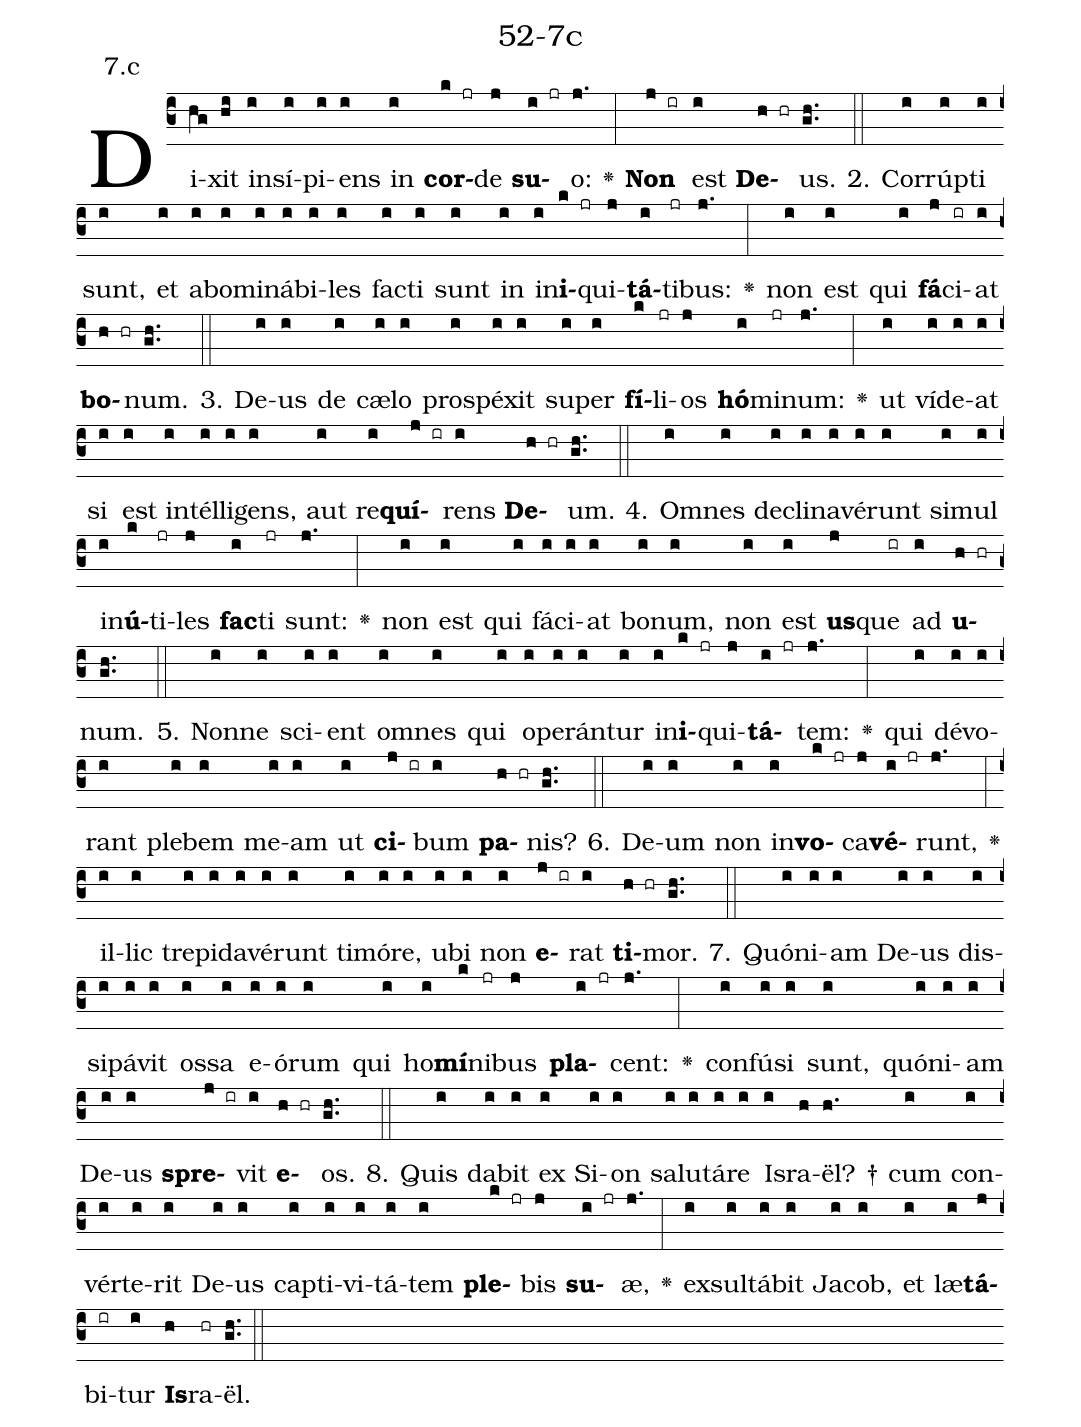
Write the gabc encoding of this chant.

name: 52-7c;
annotation: 7.c;
%%
(c3)Di(hg)xit(hi) in(i)sí(i)pi(i)ens(i) in(i) <b>cor</b>(k jr)de(j) <b>su</b>(i jr)o:(j.) <v>\greheightstar</v>(:) <b>Non</b>(j ir) est(i) <b>De</b>(h hr)us.(gh..) (::)
2. Cor(i)rúp(i)ti(i) sunt,(i) et(i) ab(i)o(i)mi(i)ná(i)bi(i)les(i) fac(i)ti(i) sunt(i) in(i) in(i)<b>i</b>(k jr)qui(j)<b>tá</b>(i)ti(jr)bus:(j.) <v>\greheightstar</v>(:) non(i) est(i) qui(i) <b>fá</b>(j)ci(ir)at(i) <b>bo</b>(h hr)num.(gh..) (::)
3. De(i)us(i) de(i) cæ(i)lo(i) pro(i)spé(i)xit(i) su(i)per(i) <b>fí</b>(k)li(jr)os(j) <b>hó</b>(i)mi(jr)num:(j.) <v>\greheightstar</v>(:) ut(i) ví(i)de(i)at(i) si(i) est(i) in(i)tél(i)li(i)gens,(i) aut(i) re(i)<b>quí</b>(j ir)rens(i) <b>De</b>(h hr)um.(gh..) (::)
4. Om(i)nes(i) de(i)cli(i)na(i)vé(i)runt(i) si(i)mul(i) in(i)<b>ú</b>(k)ti(jr)les(j) <b>fac</b>(i)ti(jr) sunt:(j.) <v>\greheightstar</v>(:) non(i) est(i) qui(i) fá(i)ci(i)at(i) bo(i)num,(i) non(i) est(i) <b>us</b>(j)que(ir) ad(i) <b>u</b>(h hr)num.(gh..) (::)
5. Non(i)ne(i) sci(i)ent(i) om(i)nes(i) qui(i) o(i)pe(i)rán(i)tur(i) in(i)<b>i</b>(k jr)qui(j)<b>tá</b>(i jr)tem:(j.) <v>\greheightstar</v>(:) qui(i) dé(i)vo(i)rant(i) ple(i)bem(i) me(i)am(i) ut(i) <b>ci</b>(j ir)bum(i) <b>pa</b>(h hr)nis?(gh..) (::)
6. De(i)um(i) non(i) in(i)<b>vo</b>(k jr)ca(j)<b>vé</b>(i jr)runt,(j.) <v>\greheightstar</v>(:) il(i)lic(i) tre(i)pi(i)da(i)vé(i)runt(i) ti(i)mó(i)re,(i) u(i)bi(i) non(i) <b>e</b>(j ir)rat(i) <b>ti</b>(h hr)mor.(gh..) (::)
7. Quón(i)i(i)am(i) De(i)us(i) dis(i)si(i)pá(i)vit(i) os(i)sa(i) e(i)ó(i)rum(i) qui(i) ho(i)<b>mí</b>(k)ni(jr)bus(j) <b>pla</b>(i jr)cent:(j.) <v>\greheightstar</v>(:) con(i)fú(i)si(i) sunt,(i) quón(i)i(i)am(i) De(i)us(i) <b>spre</b>(j ir)vit(i) <b>e</b>(h hr)os.(gh..) (::)
8. Quis(i) da(i)bit(i) ex(i) Si(i)on(i) sa(i)lu(i)tá(i)re(i) Is(i)ra(h)ël? †(h.) cum(i) con(i)vér(i)te(i)rit(i) De(i)us(i) cap(i)ti(i)vi(i)tá(i)tem(i) <b>ple</b>(k jr)bis(j) <b>su</b>(i jr)æ,(j.) <v>\greheightstar</v>(:) ex(i)sul(i)tá(i)bit(i) Ja(i)cob,(i) et(i) læ(i)<b>tá</b>(j)bi(ir)tur(i) <b>Is</b>(h)ra(hr)ël.(gh..) (::)
